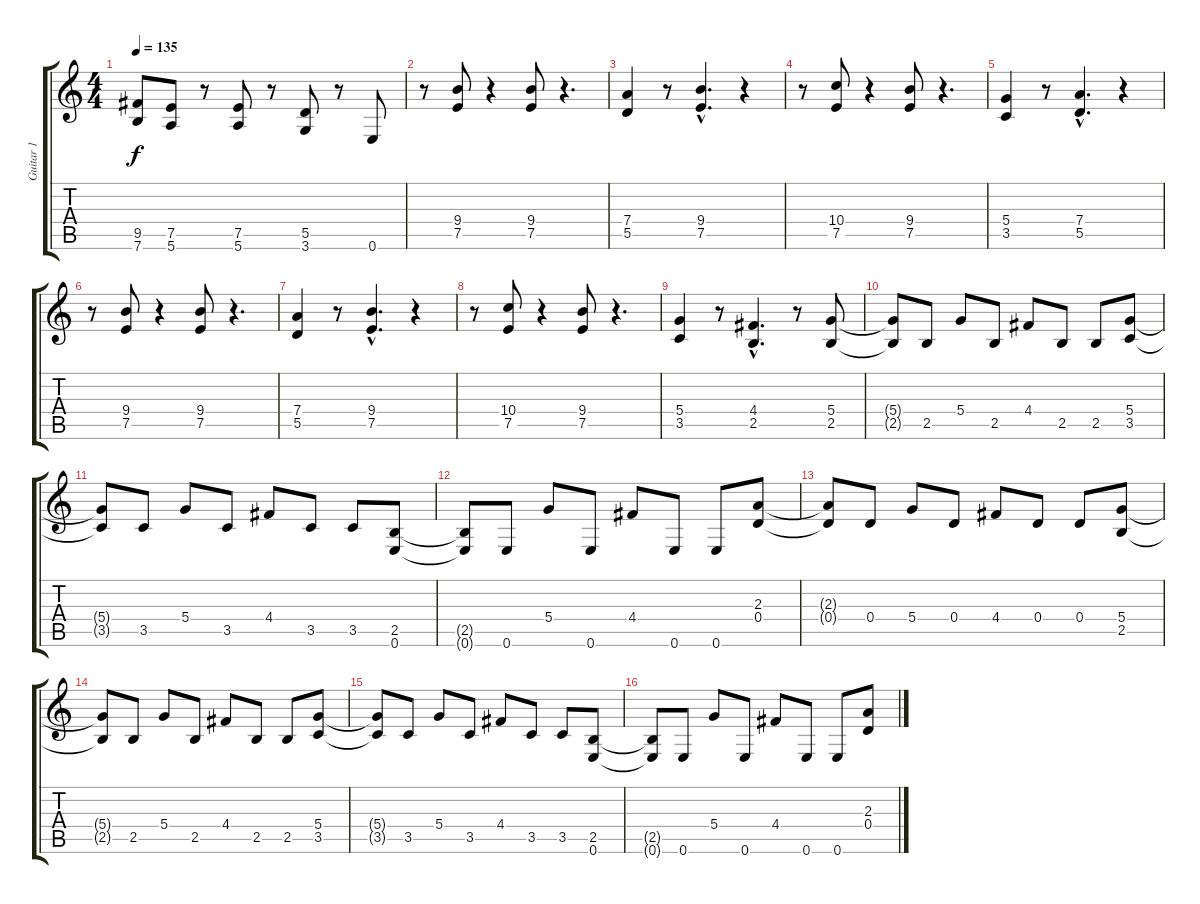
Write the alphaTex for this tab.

\track ("Guitar 1" "Guitar 1") {instrument distortionguitar}
\staff {score tabs}
\tuning (E4 B3 G3 D3 A2 E2) {hide}
\ts (4 4)
\tempo 135
\clef g2
\ks c
(9.5 7.6).8{dy f} (7.5 5.6).8 r.8 (7.5 5.6).8 r.8 (5.5 3.6).8 r.8 0.6.8 |
r.8 (9.4 7.5).8 r.4 (9.4 7.5).8 r.4{d} |
(7.4 5.5).4 r.8 (9.4{hac} 7.5{hac}).4{d} r.4 |
r.8 (10.4 7.5).8 r.4 (9.4 7.5).8 r.4{d} |
(5.4 3.5).4 r.8 (7.4{hac} 5.5{hac}).4{d} r.4 |
r.8 (9.4 7.5).8 r.4 (9.4 7.5).8 r.4{d} |
(7.4 5.5).4 r.8 (9.4{hac} 7.5{hac}).4{d} r.4 |
r.8 (10.4 7.5).8 r.4 (9.4 7.5).8 r.4{d} |
(5.4 3.5).4 r.8 (4.4{hac} 2.5{hac}).4{d} r.8 (5.4 2.5).8 |
(5.4{t} 2.5{t}).8 2.5.8 5.4.8 2.5.8 4.4.8 2.5.8 2.5.8 (5.4 3.5).8 |
(5.4{t} 3.5{t}).8 3.5.8 5.4.8 3.5.8 4.4.8 3.5.8 3.5.8 (2.5 0.6).8 |
(2.5{t} 0.6{t}).8 0.6.8 5.4.8 0.6.8 4.4.8 0.6.8 0.6.8 (2.3 0.4).8 |
(2.3{t} 0.4{t}).8 0.4.8 5.4.8 0.4.8 4.4.8 0.4.8 0.4.8 (5.4 2.5).8 |
(5.4{t} 2.5{t}).8 2.5.8 5.4.8 2.5.8 4.4.8 2.5.8 2.5.8 (5.4 3.5).8 |
(5.4{t} 3.5{t}).8 3.5.8 5.4.8 3.5.8 4.4.8 3.5.8 3.5.8 (2.5 0.6).8 |
(2.5{t} 0.6{t}).8 0.6.8 5.4.8 0.6.8 4.4.8 0.6.8 0.6.8 (2.3 0.4).8
